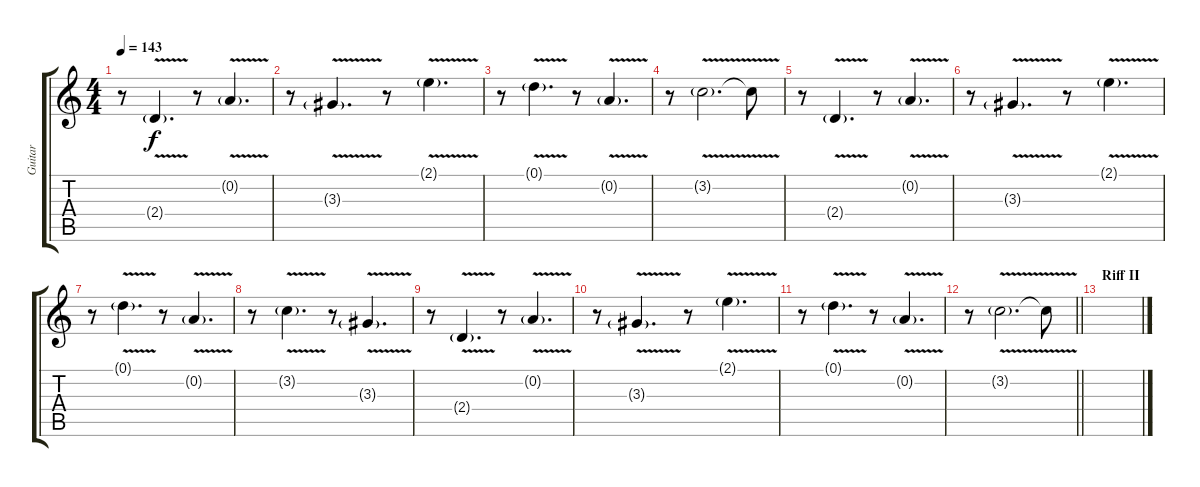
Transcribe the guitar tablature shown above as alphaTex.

\track ("Guitar" "Guitar") {instrument electricguitarclean}
\staff {score tabs}
\tuning (D4 A3 F3 C3 G2 D2) {hide}
\ts (4 4)
\tempo 143
\clef g2
\ks c
r.8{dy f} 2.4{v g}.4{d} r.8 0.2{v g}.4{d} |
r.8 3.3{v g}.4{d} r.8 2.1{v g}.4{d} |
r.8 0.1{v g}.4{d} r.8 0.2{v g}.4{d} |
r.8 3.2{v g}.2{d} 3.2{t}.8 |
r.8 2.4{v g}.4{d} r.8 0.2{v g}.4{d} |
r.8 3.3{v g}.4{d} r.8 2.1{v g}.4{d} |
r.8 0.1{v g}.4{d} r.8 0.2{v g}.4{d} |
r.8 3.2{v g}.4{d} r.8 3.3{v g}.4{d} |
r.8 2.4{v g}.4{d} r.8 0.2{v g}.4{d} |
r.8 3.3{v g}.4{d} r.8 2.1{v g}.4{d} |
r.8 0.1{v g}.4{d} r.8 0.2{v g}.4{d} |
\barLineRight lightlight
r.8 3.2{v g}.2{d} 3.2{t}.8 |
\section ("" "Riff II")
